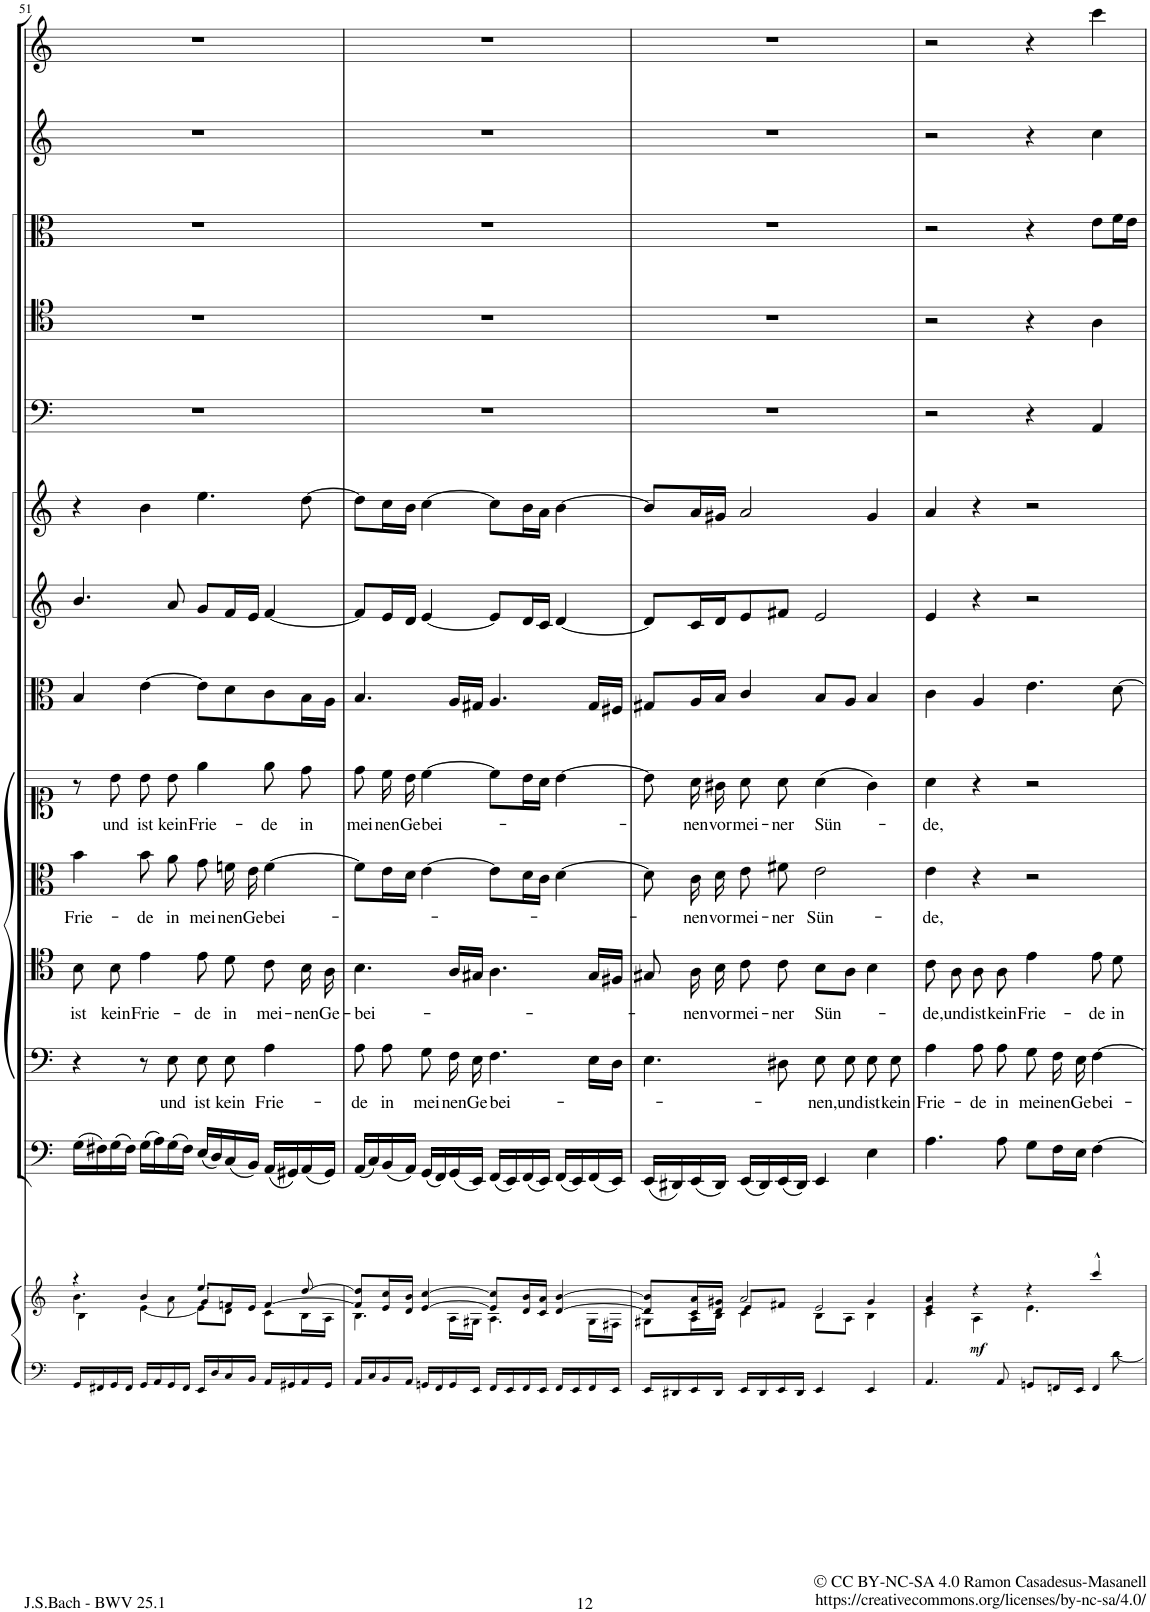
**kern	**kern	**dynam	**kern	**kern	**text	**kern	**text	**kern	**text	**kern	**text	**kern	**kern	**kern	**kern	**kern	**kern	**kern	**kern
*part14	*part14	*part14	*part13	*part12	*part12	*part11	*part11	*part10	*part10	*part9	*part9	*part8	*part7	*part6	*part5	*part4	*part3	*part2	*part1
*staff15	*staff14	*staff14/15	*staff13	*staff12	*staff12	*staff11	*staff11	*staff10	*staff10	*staff9	*staff9	*staff8	*staff7	*staff6	*staff5	*staff4	*staff3	*staff2	*staff1
*I"Piano reduction	*	*	*I"Continuo	*I"Basso	*	*I"Tenore	*	*I"Alto	*	*I"Soprano	*	*I"Viola	*I"Oboe II. Violino II.	*I"Oboe I. Violino I.	*I"Trombone III	*I"Trombone II	*I"Trombone I	*I"Cornetto	*I"Fauto I. II. III.
*I'Pno	*	*	*	*	*	*	*	*	*	*	*	*	*	*I'Ob	*I'Trb	*I'Trb	*I'Trb	*	*
!!LO:PB:g=z
*clefF4	*clefG2	*	*clefF4	*clefF4	*	*clefC4	*	*clefC3	*	*clefC1	*	*clefC3	*clefG2	*clefG2	*clefF4	*clefC4	*clefC3	*clefG2	*clefG2
*	*	*	*	*	*	*	*	*	*	*	*	*	*	*	*	*Trd7c12	*Trd7c12	*Trd1c2	*
*k[]	*k[]	*	*k[]	*k[]	*	*k[]	*	*k[]	*	*k[]	*	*k[]	*k[]	*k[]	*k[]	*k[]	*k[]	*k[]	*k[]
*M4/4	*M4/4	*	*M4/4	*M4/4	*	*M4/4	*	*M4/4	*	*M4/4	*	*M4/4	*M4/4	*M4/4	*M4/4	*M4/4	*M4/4	*M4/4	*M4/4
*met(c)	*met(c)	*	*met(c)	*met(c)	*	*met(c)	*	*met(c)	*	*met(c)	*	*met(c)	*met(c)	*met(c)	*met(c)	*met(c)	*met(c)	*met(c)	*met(c)
=51	=51	=51	=51	=51	=51	=51	=51	=51	=51	=51	=51	=51	=51	=51	=51	=51	=51	=51	=51
*	*^	*	*	*	*	*	*	*	*	*	*	*	*	*	*	*	*	*	*
*	*	*^	*	*	*	*	*	*	*	*	*	*	*	*	*	*	*	*	*	*
!	!	!	!	!	!	!	!	!	!LO:LY:b	!	!LO:LY:b	!	!	!	!	!	!	!	!	!	!
16GG/LL	4r	4B\	4.b\	.	(16G\LL	4r	.	8B\	ist	4b\	Frie-	8r	.	4B/	4.b/	4r	1r	1r	1r	1r	1r
16FF#X/	.	.	.	.	16F#X\)	.	.	.	.	.	.	.	.	.	.	.	.	.	.	.	.
!	!	!	!	!	!	!	!	!	!LO:LY:b	!	!	!	!LO:LY:b	!	!	!	!	!	!	!	!
16GG/	.	.	.	.	(16G\	.	.	8B\	kein	.	.	8b\	und	.	.	.	.	.	.	.	.
16FF#/JJ	.	.	.	.	16F#\JJ)	.	.	.	.	.	.	.	.	.	.	.	.	.	.	.	.
!	!	!	!	!	!	!	!	!	!LO:LY:b	!	!LO:LY:b	!	!LO:LY:b	!	!	!	!	!	!	!	!
16GG/LL	4b/	[4e\	.	.	(16G\LL	8r	.	4e\	Frie-	8b\	de	8b\	ist	[4e\	.	4b\	.	.	.	.	.
16AA/	.	.	.	.	16A\)	.	.	.	.	.	.	.	.	.	.	.	.	.	.	.	.
!	!	!	!	!	!	!	!LO:LY:b	!	!	!	!LO:LY:b	!	!LO:LY:b	!	!	!	!	!	!	!	!
16GG/	.	.	8a\	.	(16G\	8E\	und	.	.	8a\	in	8b\	kein	.	8a/	.	.	.	.	.	.
16FF#/JJ	.	.	.	.	16F#\JJ)	.	.	.	.	.	.	.	.	.	.	.	.	.	.	.	.
!	!	!	!	!	!	!	!LO:LY:b	!	!LO:LY:b	!	!LO:LY:b	!	!LO:LY:b	!	!	!	!	!	!	!	!
16EE/LL	4.ee/	8e\L]	8g/L	.	(16E/LL	8E\	ist	8e\	de	8g\	mei-	4ee\	Frie-	8e\L]	8g/L	4.ee\	.	.	.	.	.
16D/	.	.	.	.	16D/)	.	.	.	.	.	.	.	.	.	.	.	.	.	.	.	.
!	!	!	!	!	!	!	!LO:LY:b	!	!LO:LY:b	!	!LO:LY:b	!	!	!	!	!	!	!	!	!	!
16C/	.	8d\J	16fn/L	.	(16C/	8E\	kein	8d\	in	16fn\	nen	.	.	8d\	16f/L	.	.	.	.	.	.
!	!	!	!	!	!	!	!	!	!	!	!LO:LY:b	!	!	!	!	!	!	!	!	!	!
16BB/JJ	.	.	16e/JJ	.	16BB/JJ)	.	.	.	.	16e\	Ge-	.	.	.	16e/JJ	.	.	.	.	.	.
!	!	!	!	!	!	!	!LO:LY:b	!	!LO:LY:b	!	!LO:LY:b	!	!LO:LY:b	!	!	!	!	!	!	!	!
16AA/LL	.	8c\L	[4f/	.	(16AA/LL	4A\	Frie-	8c\	mei-	[4f\	bei-	8ee\	de	8c\	[4f/	.	.	.	.	.	.
16GG#X/	.	.	.	.	16GG#X/)	.	.	.	.	.	.	.	.	.	.	.	.	.	.	.	.
!	!	!	!	!	!	!	!	!	!LO:LY:b	!	!	!	!LO:LY:b	!	!	!	!	!	!	!	!
16AA/	[8dd/	16B\L	.	.	(16AA/	.	.	16B\	nen	.	.	8dd\	in	16B\L	.	[8dd\	.	.	.	.	.
!	!	!	!	!	!	!	!	!	!LO:LY:b	!	!	!	!	!	!	!	!	!	!	!	!
16GG#/JJ	.	16A\JJ	.	.	16GG#/JJ)	.	.	16A\	Ge-	.	.	.	.	16A\JJ	.	.	.	.	.	.	.
*	*	*v	*v	*	*	*	*	*	*	*	*	*	*	*	*	*	*	*	*	*	*
=52	=52	=52	=52	=52	=52	=52	=52	=52	=52	=52	=52	=52	=52	=52	=52	=52	=52	=52	=52	=52
!	!	!	!	!	!	!LO:LY:b	!	!LO:LY:b	!	!	!	!LO:LY:b	!	!	!	!	!	!	!	!
16AA/LL	8f/] 8dd/]L	4.B\	.	(16AA/LL	8A\	de	4.B\	bei-	8f\L]	.	8dd\	mei-	4.B/	8f/L]	8dd\L]	1r	1r	1r	1r	1r
16C/	.	.	.	16C/)	.	.	.	.	.	.	.	.	.	.	.	.	.	.	.	.
!	!	!	!	!	!	!LO:LY:b	!	!	!	!	!	!LO:LY:b	!	!	!	!	!	!	!	!
16BB/	16e/ 16cc/L	.	.	(16BB/	8A\	in	.	.	16e\L	.	16cc\	nen	.	16e/L	16cc\L	.	.	.	.	.
!	!	!	!	!	!	!	!	!	!	!	!	!LO:LY:b	!	!	!	!	!	!	!	!
16AA/JJ	16d/ 16b/JJ	.	.	16AA/JJ)	.	.	.	.	16d\JJ	.	16b\	Ge-	.	16d/JJ	16b\JJ	.	.	.	.	.
!	!	!	!	!	!	!LO:LY:b	!	!	!	!	!	!LO:LY:b	!	!	!	!	!	!	!	!
16GGn/LL	[4e/ [4cc/	.	.	(16GG/LL	8G\	mei-	.	.	[4e\	.	[4cc\	bei-	.	[4e/	[4cc\	.	.	.	.	.
16FF/	.	.	.	16FF/)	.	.	.	.	.	.	.	.	.	.	.	.	.	.	.	.
!	!	!	!	!	!	!LO:LY:b	!	!	!	!	!	!	!	!	!	!	!	!	!	!
16GG/	.	16A\LL	.	(16GG/	16F\	nen	16A/LL	.	.	.	.	.	16A/LL	.	.	.	.	.	.	.
!	!	!	!	!	!	!LO:LY:b	!	!	!	!	!	!	!	!	!	!	!	!	!	!
16EE/JJ	.	16G#X\JJ	.	16EE/JJ)	16E\	Ge-	16G#X/JJ	.	.	.	.	.	16G#X/JJ	.	.	.	.	.	.	.
!	!	!	!	!	!	!LO:LY:b	!	!	!	!	!	!	!	!	!	!	!	!	!	!
16FF/LL	8e/] 8cc/]L	4.A\	.	(16FF/LL	4.F\	bei-	4.A\	.	8e\L]	.	8cc\L]	.	4.A/	8e/L]	8cc\L]	.	.	.	.	.
16EE/	.	.	.	16EE/)	.	.	.	.	.	.	.	.	.	.	.	.	.	.	.	.
16FF/	16d/ 16b/L	.	.	(16FF/	.	.	.	.	16d\L	.	16b\L	.	.	16d/L	16b\L	.	.	.	.	.
16EE/JJ	16c/ 16a/JJ	.	.	16EE/JJ)	.	.	.	.	16c\JJ	.	16a\JJ	.	.	16c/JJ	16a\JJ	.	.	.	.	.
16FF/LL	[4d/ [4b/	.	.	(16FF/LL	.	.	.	.	[4d\	.	[4b\	.	.	[4d/	[4b\	.	.	.	.	.
16EE/	.	.	.	16EE/)	.	.	.	.	.	.	.	.	.	.	.	.	.	.	.	.
16FF/	.	16G#\LL	.	(16FF/	16E\LL	.	16G#/LL	.	.	.	.	.	16G#/LL	.	.	.	.	.	.	.
16EE/JJ	.	16F#X\JJ	.	16EE/JJ)	16D\JJ	.	16F#X/JJ	.	.	.	.	.	16F#X/JJ	.	.	.	.	.	.	.
=53	=53	=53	=53	=53	=53	=53	=53	=53	=53	=53	=53	=53	=53	=53	=53	=53	=53	=53	=53	=53
*	*	*^	*	*	*	*	*	*	*	*	*	*	*	*	*	*	*	*	*	*
16EE/LL	8d/] 8b/]L	8G#X\L	4ryy	.	(16EE/LL	4.E\	.	8G#X/	.	8d\]	.	8b\]	.	8G#X/L	8d/L]	8b/L]	1r	1r	1r	1r	1r
16DD#X/	.	.	.	.	16DD#X/)	.	.	.	.	.	.	.	.	.	.	.	.	.	.	.	.
!	!	!	!	!	!	!	!	!	!LO:LY:b	!	!LO:LY:b	!	!LO:LY:b	!	!	!	!	!	!	!	!
16EE/	16c/ 16a/L	16A\L	.	.	(16EE/	.	.	16A\	-nen	16c\	-nen	16a\	-nen	16A/L	16c/L	16a/L	.	.	.	.	.
!	!	!	!	!	!	!	!	!	!LO:LY:b	!	!LO:LY:b	!	!LO:LY:b	!	!	!	!	!	!	!	!
16DD#/JJ	16d/ 16g#X/JJ	16B\JJ	.	.	16DD#/JJ)	.	.	16B\	vor	16d\	vor	16g#X\	vor	16B/JJ	16d/J	16g#X/JJ	.	.	.	.	.
!	!	!	!	!	!	!	!	!	!LO:LY:b	!	!LO:LY:b	!	!LO:LY:b	!	!	!	!	!	!	!	!
16EE/LL	2a/	4c\	8e/L	.	(16EE/LL	.	.	8c\	mei-	8e\	mei-	8a\	mei-	4c/	8e/	2a/	.	.	.	.	.
16DD#/	.	.	.	.	16DD#/)	.	.	.	.	.	.	.	.	.	.	.	.	.	.	.	.
!	!	!	!	!	!	!	!	!	!LO:LY:b	!	!LO:LY:b	!	!LO:LY:b	!	!	!	!	!	!	!	!
16EE/	.	.	8f#X/J	.	(16EE/	8D#X\	.	8c\	ner	8f#X\	ner	8a\	ner	.	8f#X/J	.	.	.	.	.	.
16DD#/JJ	.	.	.	.	16DD#/JJ)	.	.	.	.	.	.	.	.	.	.	.	.	.	.	.	.
!	!	!	!	!	!	!	!LO:LY:b	!	!LO:LY:b	!	!LO:LY:b	!	!LO:LY:b	!	!	!	!	!	!	!	!
4EE/	.	8B\L	2e/	.	4EE/	8E\	-nen,	8B\L	Sün-	2e\	Sün-	(4a\	Sün-	8B/L	2e/	.	.	.	.	.	.
!	!	!	!	!	!	!	!LO:LY:b	!	!	!	!	!	!	!	!	!	!	!	!	!	!
.	.	8A\J	.	.	.	8E\	und	8A\J	.	.	.	.	.	8A/J	.	.	.	.	.	.	.
!	!	!	!	!	!	!	!LO:LY:b	!	!	!	!	!	!	!	!	!	!	!	!	!	!
4EE/	4g#/	4B\	.	.	4E\	8E\	ist	4B\	.	.	.	4g#\)	.	4B/	.	4g#/	.	.	.	.	.
!	!	!	!	!	!	!	!LO:LY:b	!	!	!	!	!	!	!	!	!	!	!	!	!	!
.	.	.	.	.	.	8E\	kein	.	.	.	.	.	.	.	.	.	.	.	.	.	.
*	*	*v	*v	*	*	*	*	*	*	*	*	*	*	*	*	*	*	*	*	*	*
=54	=54	=54	=54	=54	=54	=54	=54	=54	=54	=54	=54	=54	=54	=54	=54	=54	=54	=54	=54	=54
*^	*	*	*	*	*	*	*	*	*	*	*	*	*	*	*	*	*	*	*	*
!	!	!	!	!	!	!	!LO:LY:b	!	!LO:LY:b	!	!LO:LY:b	!	!LO:LY:b	!	!	!	!	!	!	!	!
2..ryy	4.AA/	4e/ 4a/	4c\	.	4.A\	4A\	Frie-	8c\	-de,	4e\	-de,	4a\	-de,	4c\	4e/	4a/	2r	2r	2r	2r	2r
!	!	!	!	!	!	!	!	!	!LO:LY:b	!	!	!	!	!	!	!	!	!	!	!	!
.	.	.	.	.	.	.	.	8A\	und	.	.	.	.	.	.	.	.	.	.	.	.
!	!	!	!	!LO:DY:b	!	!	!LO:LY:b	!	!LO:LY:b	!	!	!	!	!	!	!	!	!	!	!	!
.	.	4r	4A\	mf	.	8A\	de	8A\	ist	4r	.	4r	.	4A/	4r	4r	.	.	.	.	.
!	!	!	!	!	!	!	!LO:LY:b	!	!LO:LY:b	!	!	!	!	!	!	!	!	!	!	!	!
.	8AA/	.	.	.	8A\	8A\	in	8A\	kein	.	.	.	.	.	.	.	.	.	.	.	.
!	!	!	!	!	!	!	!LO:LY:b	!	!LO:LY:b	!	!	!	!	!	!	!	!	!	!	!	!
.	8GGn/L	4r	4.e\	.	8G\L	8G\	mei-	4e\	Frie-	2r	.	2r	.	4.e\	2r	2r	4r	4r	4r	4r	4r
!	!	!	!	!	!	!	!LO:LY:b	!	!	!	!	!	!	!	!	!	!	!	!	!	!
.	16FFn/L	.	.	.	16F\L	16F\	nen	.	.	.	.	.	.	.	.	.	.	.	.	.	.
!	!	!	!	!	!	!	!LO:LY:b	!	!	!	!	!	!	!	!	!	!	!	!	!	!
.	16EE/JJ	.	.	.	16E\JJ	16E\	Ge-	.	.	.	.	.	.	.	.	.	.	.	.	.	.
!	!	!	!	!	!	!	!LO:LY:b	!	!LO:LY:b	!	!	!	!	!	!	!	!	!	!	!	!
.	4FF/	4ccc^^/	.	.	[4F\	[4F\	bei-	8e\	de	.	.	.	.	.	.	.	4AA/	4A\	8e\L	4cc\	4ccc\
!	!	!	!	!	!	!	!	!	!LO:LY:b	!	!	!	!	!	!	!	!	!	!	!	!
[8d\	.	.	8ryy	.	.	.	.	8d\	in	.	.	.	.	[8d\	.	.	.	.	16f\L	.	.
.	.	.	.	.	.	.	.	.	.	.	.	.	.	.	.	.	.	.	16e\JJ	.	.
*v	*v	*	*	*	*	*	*	*	*	*	*	*	*	*	*	*	*	*	*	*	*
*	*v	*v	*	*	*	*	*	*	*	*	*	*	*	*	*	*	*	*	*	*
=	=	=	=	=	=	=	=	=	=	=	=	=	=	=	=	=	=	=	=
*-	*-	*-	*-	*-	*-	*-	*-	*-	*-	*-	*-	*-	*-	*-	*-	*-	*-	*-	*-
